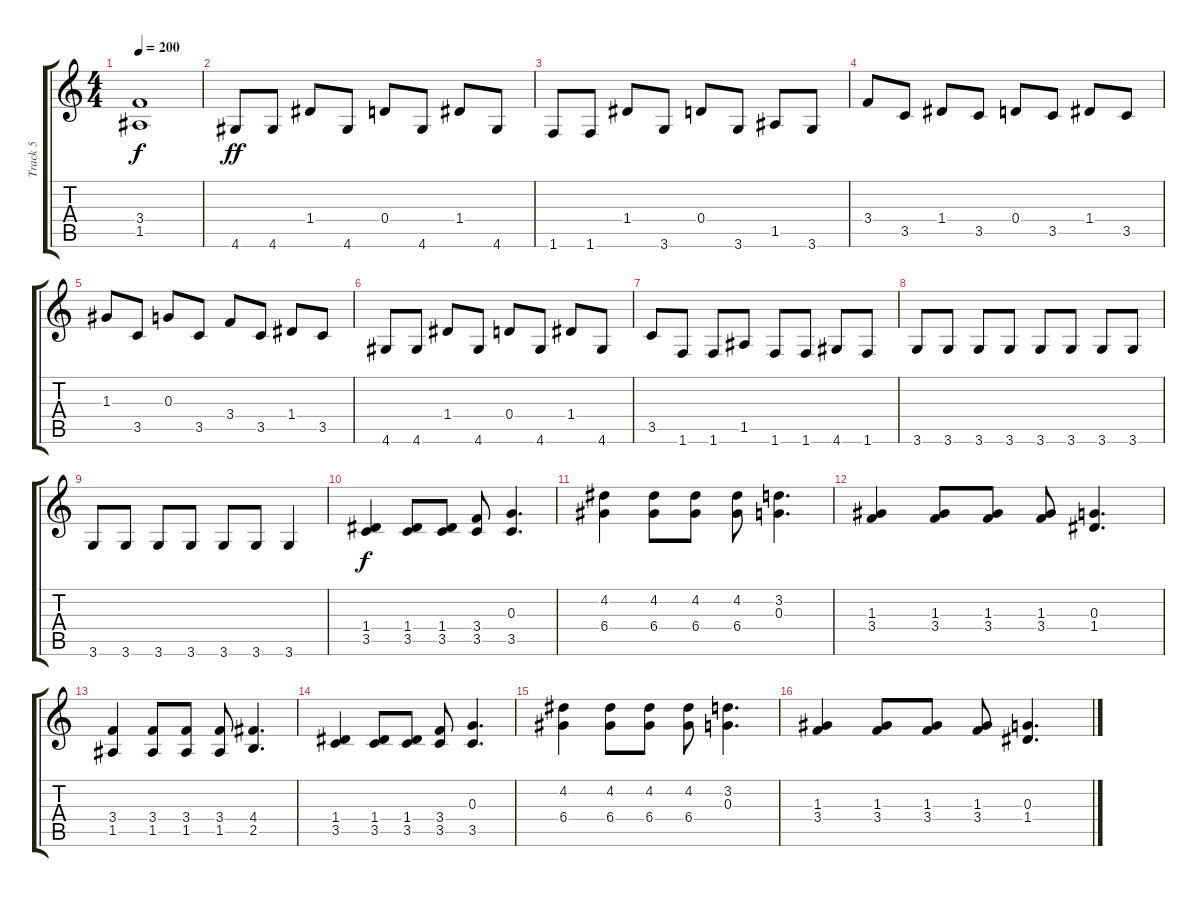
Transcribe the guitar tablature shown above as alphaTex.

\track ("Track 5" "Track 5") {instrument distortionguitar}
\staff {score tabs}
\tuning (E4 B3 G3 D3 A2 E2) {hide}
\ts (4 4)
\tempo 200
\clef g2
\ks c
(3.4 1.5).1{dy f} |
4.6.8{dy ff} 4.6.8 1.4.8 4.6.8 0.4.8 4.6.8 1.4.8 4.6.8 |
1.6.8 1.6.8 1.4.8 3.6.8 0.4.8 3.6.8 1.5.8 3.6.8 |
3.4.8 3.5.8 1.4.8 3.5.8 0.4.8 3.5.8 1.4.8 3.5.8 |
1.3.8 3.5.8 0.3.8 3.5.8 3.4.8 3.5.8 1.4.8 3.5.8 |
4.6.8 4.6.8 1.4.8 4.6.8 0.4.8 4.6.8 1.4.8 4.6.8 |
3.5.8 1.6.8 1.6.8 1.5.8 1.6.8 1.6.8 4.6.8 1.6.8 |
3.6.8 3.6.8 3.6.8 3.6.8 3.6.8 3.6.8 3.6.8 3.6.8 |
3.6.8 3.6.8 3.6.8 3.6.8 3.6.8 3.6.8 3.6.4 |
(1.4 3.5).4{dy f} (1.4 3.5).8 (1.4 3.5).8 (3.4 3.5).8 (0.3 3.5).4{d} |
(4.2 6.4).4 (4.2 6.4).8 (4.2 6.4).8 (4.2 6.4).8 (3.2 0.3).4{d} |
(1.3 3.4).4 (1.3 3.4).8 (1.3 3.4).8 (1.3 3.4).8 (0.3 1.4).4{d} |
(3.4 1.5).4 (3.4 1.5).8 (3.4 1.5).8 (3.4 1.5).8 (4.4 2.5).4{d} |
(1.4 3.5).4 (1.4 3.5).8 (1.4 3.5).8 (3.4 3.5).8 (0.3 3.5).4{d} |
(4.2 6.4).4 (4.2 6.4).8 (4.2 6.4).8 (4.2 6.4).8 (3.2 0.3).4{d} |
(1.3 3.4).4 (1.3 3.4).8 (1.3 3.4).8 (1.3 3.4).8 (0.3 1.4).4{d}
